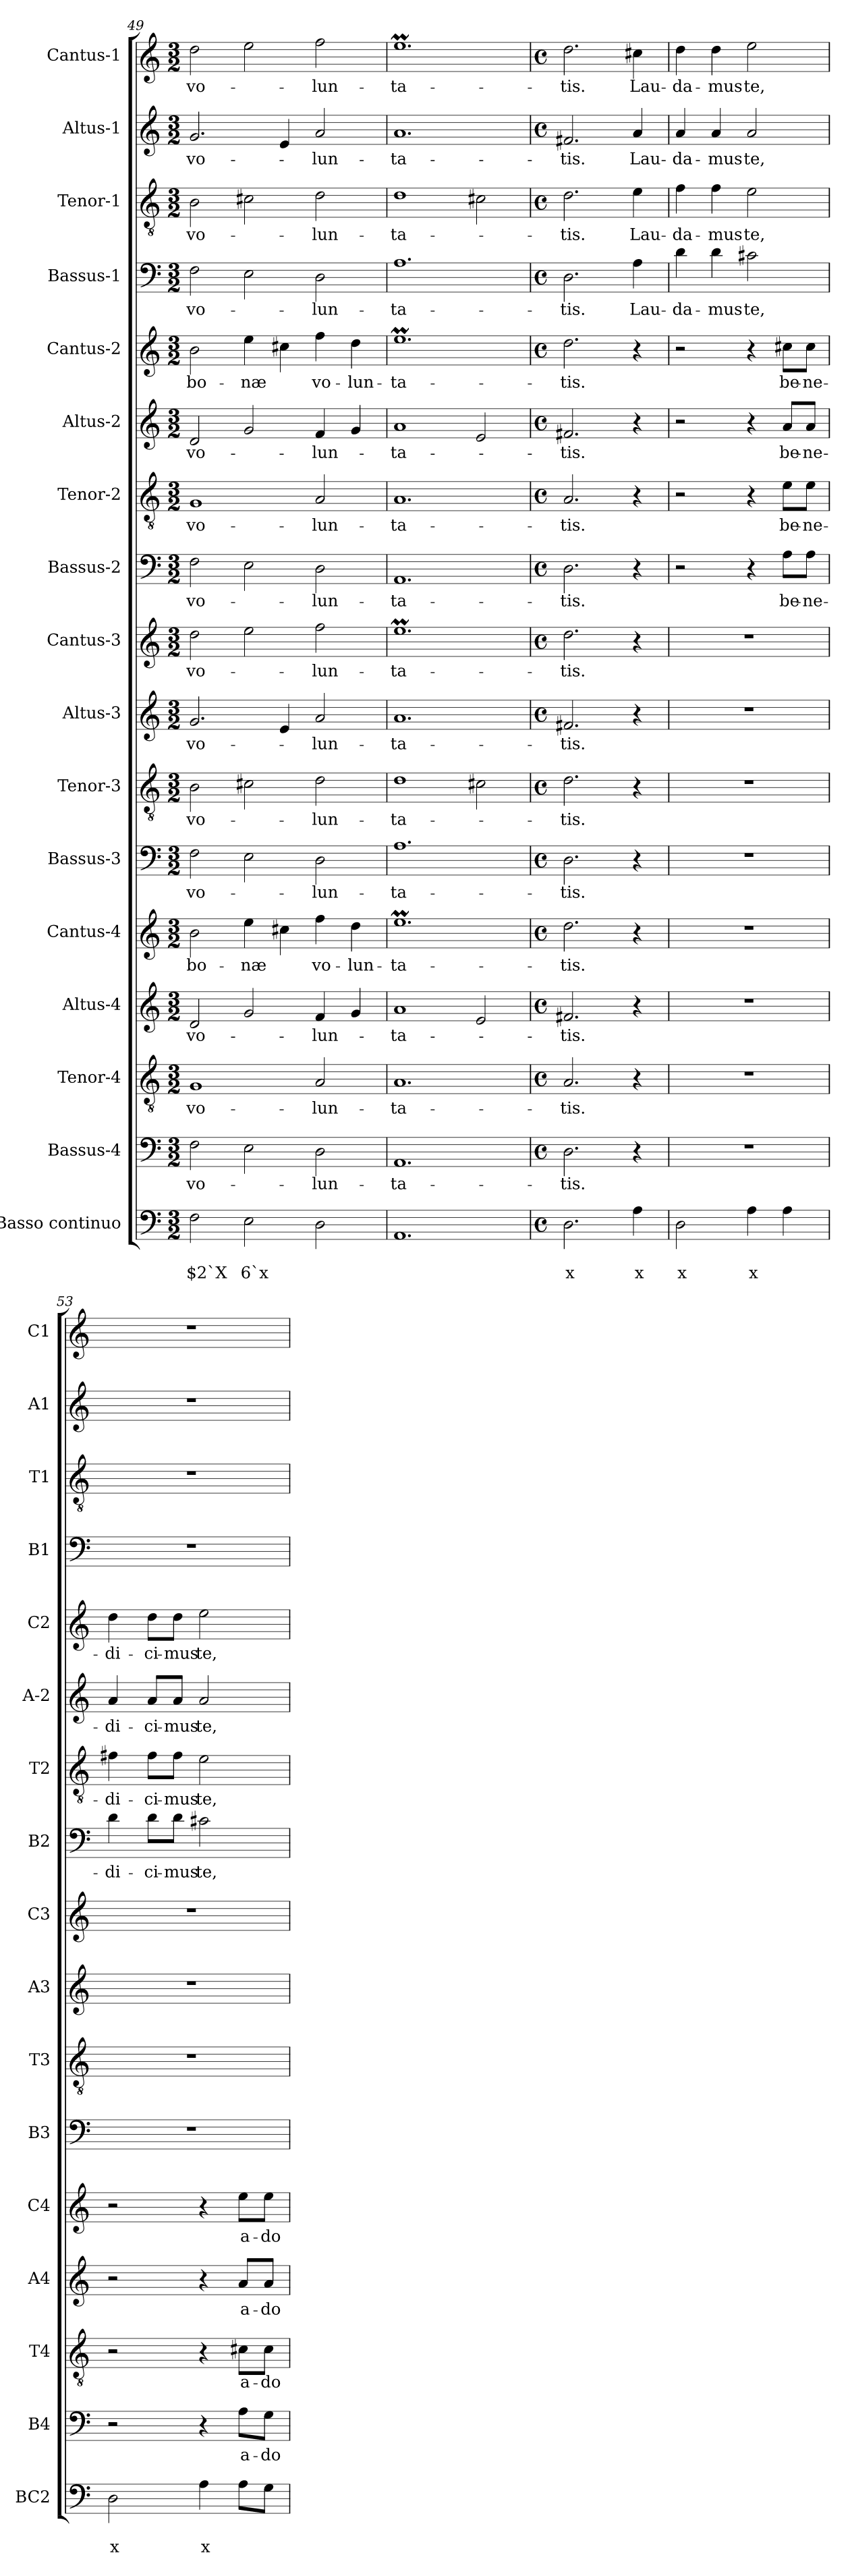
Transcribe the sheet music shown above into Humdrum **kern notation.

**kern	**text	**text	**kern	**text	**kern	**text	**kern	**text	**kern	**text	**kern	**text	**kern	**text	**kern	**text	**kern	**text	**kern	**text	**kern	**text	**kern	**text	**kern	**text	**kern	**text	**kern	**text	**kern	**text	**kern	**text
*part17	*part17	*part17	*part16	*part16	*part15	*part15	*part14	*part14	*part13	*part13	*part12	*part12	*part11	*part11	*part10	*part10	*part9	*part9	*part8	*part8	*part7	*part7	*part6	*part6	*part5	*part5	*part4	*part4	*part3	*part3	*part2	*part2	*part1	*part1
*staff17	*staff17	*staff17	*staff16	*staff16	*staff15	*staff15	*staff14	*staff14	*staff13	*staff13	*staff12	*staff12	*staff11	*staff11	*staff10	*staff10	*staff9	*staff9	*staff8	*staff8	*staff7	*staff7	*staff6	*staff6	*staff5	*staff5	*staff4	*staff4	*staff3	*staff3	*staff2	*staff2	*staff1	*staff1
*I"Basso continuo	*	*	*I"Bassus-4	*	*I"Tenor-4	*	*I"Altus-4	*	*I"Cantus-4	*	*I"Bassus-3	*	*I"Tenor-3	*	*I"Altus-3	*	*I"Cantus-3	*	*I"Bassus-2	*	*I"Tenor-2	*	*I"Altus-2	*	*I"Cantus-2	*	*I"Bassus-1	*	*I"Tenor-1	*	*I"Altus-1	*	*I"Cantus-1	*
*I'BC2	*	*	*I'B4	*	*I'T4	*	*I'A4	*	*I'C4	*	*I'B3	*	*I'T3	*	*I'A3	*	*I'C3	*	*I'B2	*	*I'T2	*	*I'A-2	*	*I'C2	*	*I'B1	*	*I'T1	*	*I'A1	*	*I'C1	*
*clefF4	*	*	*clefF4	*	*clefGv2	*	*clefG2	*	*clefG2	*	*clefF4	*	*clefGv2	*	*clefG2	*	*clefG2	*	*clefF4	*	*clefGv2	*	*clefG2	*	*clefG2	*	*clefF4	*	*clefGv2	*	*clefG2	*	*clefG2	*
*k[]	*	*	*k[]	*	*k[]	*	*k[]	*	*k[]	*	*k[]	*	*k[]	*	*k[]	*	*k[]	*	*k[]	*	*k[]	*	*k[]	*	*k[]	*	*k[]	*	*k[]	*	*k[]	*	*k[]	*
*C:	*	*	*C:	*	*C:	*	*C:	*	*C:	*	*C:	*	*C:	*	*C:	*	*C:	*	*C:	*	*C:	*	*C:	*	*C:	*	*C:	*	*C:	*	*C:	*	*C:	*
*M3/2	*	*	*M3/2	*	*M3/2	*	*M3/2	*	*M3/2	*	*M3/2	*	*M3/2	*	*M3/2	*	*M3/2	*	*M3/2	*	*M3/2	*	*M3/2	*	*M3/2	*	*M3/2	*	*M3/2	*	*M3/2	*	*M3/2	*
=49	=49	=49	=49	=49	=49	=49	=49	=49	=49	=49	=49	=49	=49	=49	=49	=49	=49	=49	=49	=49	=49	=49	=49	=49	=49	=49	=49	=49	=49	=49	=49	=49	=49	=49
!	!	!LO:LY:b	!	!LO:LY:b	!	!LO:LY:b	!	!LO:LY:b	!	!LO:LY:b	!	!LO:LY:b	!	!LO:LY:b	!	!LO:LY:b	!	!LO:LY:b	!	!LO:LY:b	!	!LO:LY:b	!	!LO:LY:b	!	!LO:LY:b	!	!LO:LY:b	!	!LO:LY:b	!	!LO:LY:b	!	!LO:LY:b
2F\	.	$2`X	2F\	vo-	1G	vo-	2d/	vo-	2b\	bo-	2F\	vo-	2B\	vo-	2.g/	vo-	2dd\	vo-	2F\	vo-	1G	vo-	2d/	vo-	2b\	bo-	2F\	vo-	2B\	vo-	2.g/	vo-	2dd\	vo-
!	!	!LO:LY:b	!	!	!	!	!	!	!	!LO:LY:b	!	!	!	!	!	!	!	!	!	!	!	!	!	!	!	!LO:LY:b	!	!	!	!	!	!	!	!
2E\	.	6`x	2E\	.	.	.	2g/	.	4ee\	-næ	2E\	.	2c#X\	.	.	.	2ee\	.	2E\	.	.	.	2g/	.	4ee\	-næ	2E\	.	2c#X\	.	.	.	2ee\	.
.	.	.	.	.	.	.	.	.	4cc#X\	.	.	.	.	.	4e/	.	.	.	.	.	.	.	.	.	4cc#X\	.	.	.	.	.	4e/	.	.	.
!	!	!	!	!LO:LY:b	!	!LO:LY:b	!	!LO:LY:b	!	!LO:LY:b	!	!LO:LY:b	!	!LO:LY:b	!	!LO:LY:b	!	!LO:LY:b	!	!LO:LY:b	!	!LO:LY:b	!	!LO:LY:b	!	!LO:LY:b	!	!LO:LY:b	!	!LO:LY:b	!	!LO:LY:b	!	!LO:LY:b
2D\	.	.	2D\	-lun-	2A/	-lun-	4f/	-lun-	4ff\	vo-	2D\	-lun-	2d\	-lun-	2a/	-lun-	2ff\	-lun-	2D\	-lun-	2A/	-lun-	4f/	-lun-	4ff\	vo-	2D\	-lun-	2d\	-lun-	2a/	-lun-	2ff\	-lun-
!	!	!	!	!	!	!	!	!	!	!LO:LY:b	!	!	!	!	!	!	!	!	!	!	!	!	!	!	!	!LO:LY:b	!	!	!	!	!	!	!	!
.	.	.	.	.	.	.	4g/	.	4dd\	-lun-	.	.	.	.	.	.	.	.	.	.	.	.	4g/	.	4dd\	-lun-	.	.	.	.	.	.	.	.
=50	=50	=50	=50	=50	=50	=50	=50	=50	=50	=50	=50	=50	=50	=50	=50	=50	=50	=50	=50	=50	=50	=50	=50	=50	=50	=50	=50	=50	=50	=50	=50	=50	=50	=50
!	!	!	!	!LO:LY:b	!	!LO:LY:b	!	!LO:LY:b	!	!LO:LY:b	!	!LO:LY:b	!	!LO:LY:b	!	!LO:LY:b	!	!LO:LY:b	!	!LO:LY:b	!	!LO:LY:b	!	!LO:LY:b	!	!LO:LY:b	!	!LO:LY:b	!	!LO:LY:b	!	!LO:LY:b	!	!LO:LY:b
1.AA	.	.	1.AA	-ta-	1.A	-ta-	1a	-ta-	1.eem	-ta-	1.A	-ta-	1d	-ta-	1.a	-ta-	1.eem	-ta-	1.AA	-ta-	1.A	-ta-	1a	-ta-	1.eem	-ta-	1.A	-ta-	1d	-ta-	1.a	-ta-	1.eem	-ta-
.	.	.	.	.	.	.	2e/	.	.	.	.	.	2c#X\	.	.	.	.	.	.	.	.	.	2e/	.	.	.	.	.	2c#X\	.	.	.	.	.
=51	=51	=51	=51	=51	=51	=51	=51	=51	=51	=51	=51	=51	=51	=51	=51	=51	=51	=51	=51	=51	=51	=51	=51	=51	=51	=51	=51	=51	=51	=51	=51	=51	=51	=51
*M4/4	*	*	*M4/4	*	*M4/4	*	*M4/4	*	*M4/4	*	*M4/4	*	*M4/4	*	*M4/4	*	*M4/4	*	*M4/4	*	*M4/4	*	*M4/4	*	*M4/4	*	*M4/4	*	*M4/4	*	*M4/4	*	*M4/4	*
*met(c)	*	*	*met(c)	*	*met(c)	*	*met(c)	*	*met(c)	*	*met(c)	*	*met(c)	*	*met(c)	*	*met(c)	*	*met(c)	*	*met(c)	*	*met(c)	*	*met(c)	*	*met(c)	*	*met(c)	*	*met(c)	*	*met(c)	*
!	!	!LO:LY:b	!	!LO:LY:b	!	!LO:LY:b	!	!LO:LY:b	!	!LO:LY:b	!	!LO:LY:b	!	!LO:LY:b	!	!LO:LY:b	!	!LO:LY:b	!	!LO:LY:b	!	!LO:LY:b	!	!LO:LY:b	!	!LO:LY:b	!	!LO:LY:b	!	!LO:LY:b	!	!LO:LY:b	!	!LO:LY:b
2.D\	.	x	2.D\	-tis.	2.A/	-tis.	2.f#X/	-tis.	2.dd\	-tis.	2.D\	-tis.	2.d\	-tis.	2.f#X/	-tis.	2.dd\	-tis.	2.D\	-tis.	2.A/	-tis.	2.f#X/	-tis.	2.dd\	-tis.	2.D\	-tis.	2.d\	-tis.	2.f#X/	-tis.	2.dd\	-tis.
!	!	!LO:LY:b	!	!	!	!	!	!	!	!	!	!	!	!	!	!	!	!	!	!	!	!	!	!	!	!	!	!LO:LY:b	!	!LO:LY:b	!	!LO:LY:b	!	!LO:LY:b
4A\	.	x	4r	.	4r	.	4r	.	4r	.	4r	.	4r	.	4r	.	4r	.	4r	.	4r	.	4r	.	4r	.	4A\	Lau-	4e\	Lau-	4a/	Lau-	4cc#X\	Lau-
!!LO:PB:g=z
=52	=52	=52	=52	=52	=52	=52	=52	=52	=52	=52	=52	=52	=52	=52	=52	=52	=52	=52	=52	=52	=52	=52	=52	=52	=52	=52	=52	=52	=52	=52	=52	=52	=52	=52
!	!	!LO:LY:b	!	!	!	!	!	!	!	!	!	!	!	!	!	!	!	!	!	!	!	!	!	!	!	!	!	!LO:LY:b	!	!LO:LY:b	!	!LO:LY:b	!	!LO:LY:b
2D\	.	x	1r	.	1r	.	1r	.	1r	.	1r	.	1r	.	1r	.	1r	.	2r	.	2r	.	2r	.	2r	.	4d\	-da-	4f\	-da-	4a/	-da-	4dd\	-da-
!	!	!	!	!	!	!	!	!	!	!	!	!	!	!	!	!	!	!	!	!	!	!	!	!	!	!	!	!LO:LY:b	!	!LO:LY:b	!	!LO:LY:b	!	!LO:LY:b
.	.	.	.	.	.	.	.	.	.	.	.	.	.	.	.	.	.	.	.	.	.	.	.	.	.	.	4d\	-mus	4f\	-mus	4a/	-mus	4dd\	-mus
!	!	!LO:LY:b	!	!	!	!	!	!	!	!	!	!	!	!	!	!	!	!	!	!	!	!	!	!	!	!	!	!LO:LY:b	!	!LO:LY:b	!	!LO:LY:b	!	!LO:LY:b
4A\	.	x	.	.	.	.	.	.	.	.	.	.	.	.	.	.	.	.	4r	.	4r	.	4r	.	4r	.	2c#X\	te,	2e\	te,	2a/	te,	2ee\	te,
!	!	!	!	!	!	!	!	!	!	!	!	!	!	!	!	!	!	!	!	!LO:LY:b	!	!LO:LY:b	!	!LO:LY:b	!	!LO:LY:b	!	!	!	!	!	!	!	!
4A\	.	.	.	.	.	.	.	.	.	.	.	.	.	.	.	.	.	.	8A\L	be-	8e\L	be-	8a/L	be-	8cc#X\L	be-	.	.	.	.	.	.	.	.
!	!	!	!	!	!	!	!	!	!	!	!	!	!	!	!	!	!	!	!	!LO:LY:b	!	!LO:LY:b	!	!LO:LY:b	!	!LO:LY:b	!	!	!	!	!	!	!	!
.	.	.	.	.	.	.	.	.	.	.	.	.	.	.	.	.	.	.	8A\J	-ne-	8e\J	-ne-	8a/J	-ne-	8cc#\J	-ne-	.	.	.	.	.	.	.	.
=53	=53	=53	=53	=53	=53	=53	=53	=53	=53	=53	=53	=53	=53	=53	=53	=53	=53	=53	=53	=53	=53	=53	=53	=53	=53	=53	=53	=53	=53	=53	=53	=53	=53	=53
!	!	!LO:LY:b	!	!	!	!	!	!	!	!	!	!	!	!	!	!	!	!	!	!LO:LY:b	!	!LO:LY:b	!	!LO:LY:b	!	!LO:LY:b	!	!	!	!	!	!	!	!
2D\	.	x	2r	.	2r	.	2r	.	2r	.	1r	.	1r	.	1r	.	1r	.	4d\	-di-	4f#X\	-di-	4a/	-di-	4dd\	-di-	1r	.	1r	.	1r	.	1r	.
!	!	!	!	!	!	!	!	!	!	!	!	!	!	!	!	!	!	!	!	!LO:LY:b	!	!LO:LY:b	!	!LO:LY:b	!	!LO:LY:b	!	!	!	!	!	!	!	!
.	.	.	.	.	.	.	.	.	.	.	.	.	.	.	.	.	.	.	8d\L	-ci-	8f#\L	-ci-	8a/L	-ci-	8dd\L	-ci-	.	.	.	.	.	.	.	.
!	!	!	!	!	!	!	!	!	!	!	!	!	!	!	!	!	!	!	!	!LO:LY:b	!	!LO:LY:b	!	!LO:LY:b	!	!LO:LY:b	!	!	!	!	!	!	!	!
.	.	.	.	.	.	.	.	.	.	.	.	.	.	.	.	.	.	.	8d\J	-mus	8f#\J	-mus	8a/J	-mus	8dd\J	-mus	.	.	.	.	.	.	.	.
!	!	!LO:LY:b	!	!	!	!	!	!	!	!	!	!	!	!	!	!	!	!	!	!LO:LY:b	!	!LO:LY:b	!	!LO:LY:b	!	!LO:LY:b	!	!	!	!	!	!	!	!
4A\	.	x	4r	.	4r	.	4r	.	4r	.	.	.	.	.	.	.	.	.	2c#X\	te,	2e\	te,	2a/	te,	2ee\	te,	.	.	.	.	.	.	.	.
!	!	!	!	!LO:LY:b	!	!LO:LY:b	!	!LO:LY:b	!	!LO:LY:b	!	!	!	!	!	!	!	!	!	!	!	!	!	!	!	!	!	!	!	!	!	!	!	!
8A\L	.	.	8A\L	a-	8c#X\L	a-	8a/L	a-	8ee\L	a-	.	.	.	.	.	.	.	.	.	.	.	.	.	.	.	.	.	.	.	.	.	.	.	.
!	!	!	!	!LO:LY:b	!	!LO:LY:b	!	!LO:LY:b	!	!LO:LY:b	!	!	!	!	!	!	!	!	!	!	!	!	!	!	!	!	!	!	!	!	!	!	!	!
8G\J	.	.	8G\J	-do-	8c#\J	-do-	8a/J	-do-	8ee\J	-do-	.	.	.	.	.	.	.	.	.	.	.	.	.	.	.	.	.	.	.	.	.	.	.	.
=	=	=	=	=	=	=	=	=	=	=	=	=	=	=	=	=	=	=	=	=	=	=	=	=	=	=	=	=	=	=	=	=	=	=
*-	*-	*-	*-	*-	*-	*-	*-	*-	*-	*-	*-	*-	*-	*-	*-	*-	*-	*-	*-	*-	*-	*-	*-	*-	*-	*-	*-	*-	*-	*-	*-	*-	*-	*-
